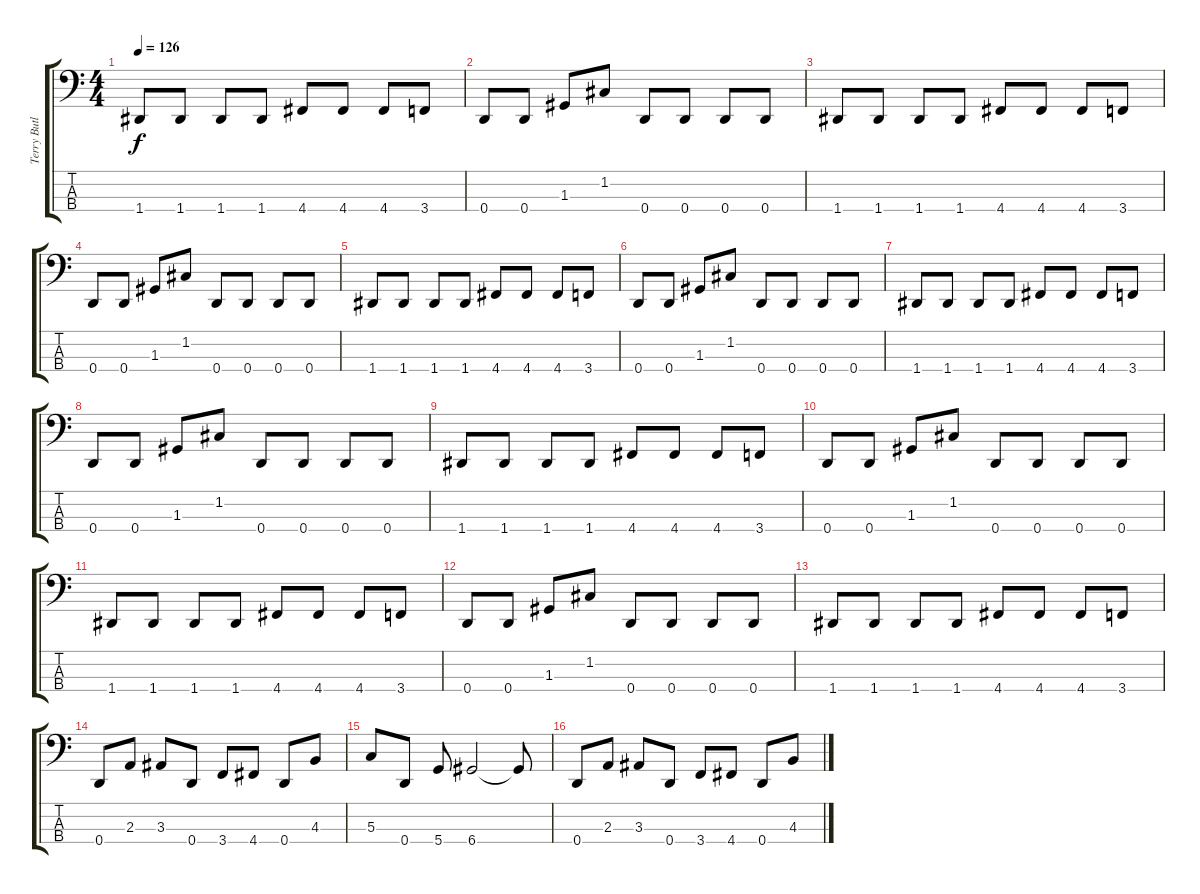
\track ("Terry Butler (Bass)" "Terry Butl") {instrument electricbasspick}
\staff {score tabs}
\tuning (F2 C2 G1 D1) {hide}
\ts (4 4)
\tempo 126
\clef f4
\ks c
1.4.8{dy f} 1.4.8 1.4.8 1.4.8 4.4.8 4.4.8 4.4.8 3.4.8 |
0.4.8 0.4.8 1.3.8 1.2.8 0.4.8 0.4.8 0.4.8 0.4.8 |
1.4.8 1.4.8 1.4.8 1.4.8 4.4.8 4.4.8 4.4.8 3.4.8 |
0.4.8 0.4.8 1.3.8 1.2.8 0.4.8 0.4.8 0.4.8 0.4.8 |
1.4.8 1.4.8 1.4.8 1.4.8 4.4.8 4.4.8 4.4.8 3.4.8 |
0.4.8 0.4.8 1.3.8 1.2.8 0.4.8 0.4.8 0.4.8 0.4.8 |
1.4.8 1.4.8 1.4.8 1.4.8 4.4.8 4.4.8 4.4.8 3.4.8 |
0.4.8 0.4.8 1.3.8 1.2.8 0.4.8 0.4.8 0.4.8 0.4.8 |
1.4.8 1.4.8 1.4.8 1.4.8 4.4.8 4.4.8 4.4.8 3.4.8 |
0.4.8 0.4.8 1.3.8 1.2.8 0.4.8 0.4.8 0.4.8 0.4.8 |
1.4.8 1.4.8 1.4.8 1.4.8 4.4.8 4.4.8 4.4.8 3.4.8 |
0.4.8 0.4.8 1.3.8 1.2.8 0.4.8 0.4.8 0.4.8 0.4.8 |
1.4.8 1.4.8 1.4.8 1.4.8 4.4.8 4.4.8 4.4.8 3.4.8 |
0.4.8 2.3.8 3.3.8 0.4.8 3.4.8 4.4.8 0.4.8 4.3.8 |
5.3.8 0.4.8 5.4.8 6.4.2 6.4{t}.8 |
0.4.8 2.3.8 3.3.8 0.4.8 3.4.8 4.4.8 0.4.8 4.3.8
